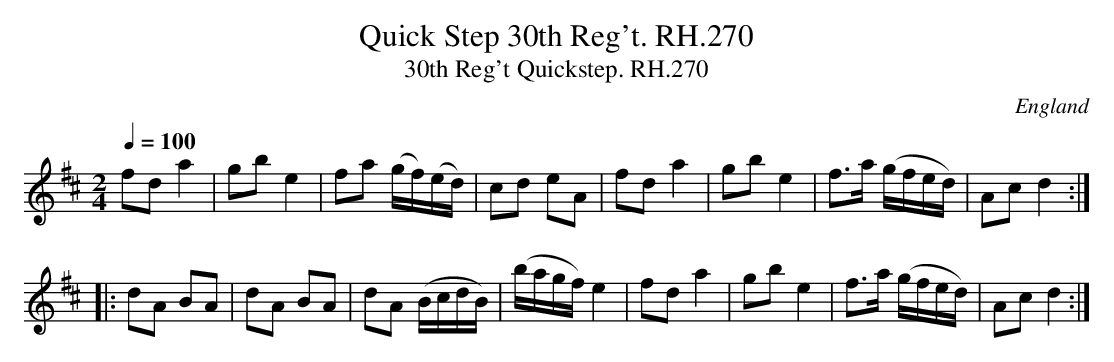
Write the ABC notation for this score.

X:1
T:Quick Step 30th Reg't. RH.270
T:30th Reg't Quickstep. RH.270
O:England
M:2/4
L:1/8
Q:1/4=100
K:D
fd a2|gb e2|fa (g/f/)(e/d/)|cd eA|\
fd a2|gb e2|f>a (g/f/e/d/)|Ac d2:|
|:dA BA|dA BA|dA (B/c/d/B/)|(b/a/g/f/) e2|\
fd a2|gb e2|f>a (g/f/e/d/)|Ac d2:|
